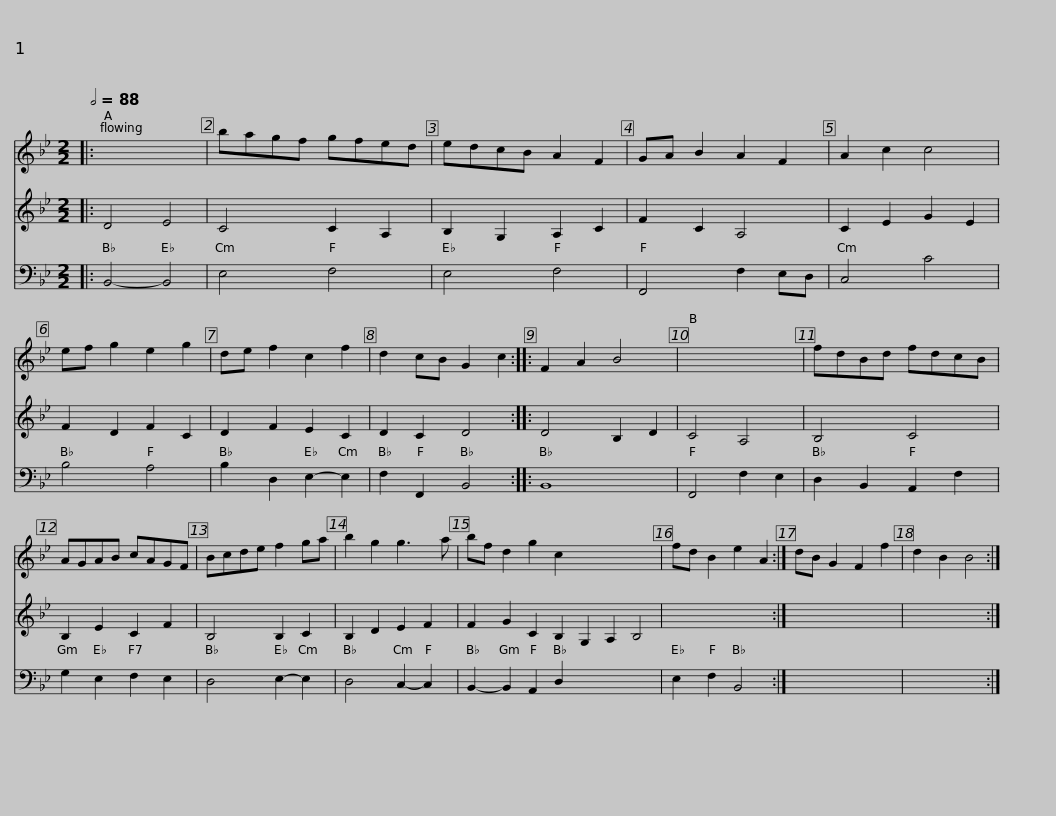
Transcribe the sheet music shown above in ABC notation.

X:1
%%score 1 2 3
L:1/8
Q:1/2=88
M:2/2
I:linebreak $
K:Bb
V:1 treble
V:2 treble
V:3 bass
V:1
|: x8 | bagf gfed | edcB A2 F2 | GA B2 A2 F2 | A2 c2 c4 | %5
 ef g2 e2 g2 | de f2 c2 f2 |$ d2 cB G2 c2 :: F2 A2 B4 | x8 | %10
 fdBd fdcB | AGAB cAGF | Bcde f2 ga |$ b2 g2 g3 a | bf d2 g2 c2 x8 | %15
 fd B2 e2 A2 :| dB G2 F2 f2 | d2 B2 B4 :| %18
V:2
|: D4 E4 | C4 C2 A,2 | B,2 G,2 A,2 C2 | F2 C2 A,4 | C2 E2 G2 E2 | %5
 F2 D2 F2 C2 | D2 F2 E2 C2 |$ D2 C2 D4 :: D4 B,2 D2 | C4 A,4 | %10
 B,4 C4 | B,2 E2 C2 F2 | B,4 B,2 C2 |$ B,2 D2 E2 F2 | F2 G2 C2 B,2 G,2 A,2 B,4 | %15
 x8 :| x8 | x8 :| %18
V:3
|: B,,4- B,,4 | E,4 F,4 | E,4 F,4 | F,,4 F,2 E,D, | C,4 C4 | %5
 B,4 A,4 | B,2 D,2 E,2- E,2 |$ F,2 F,,2 B,,4 :: B,,8 | F,,4 F,2 E,2 | %10
 D,2 B,,2 A,,2 F,2 | G,2 E,2 F,2 E,2 | D,4 E,2- E,2 |$ D,4 C,2- C,2 | B,,2- B,,2 A,,2 D,2 x8 | %15
 E,2 F,2 B,,4 :| x8 | x8 :| %18
